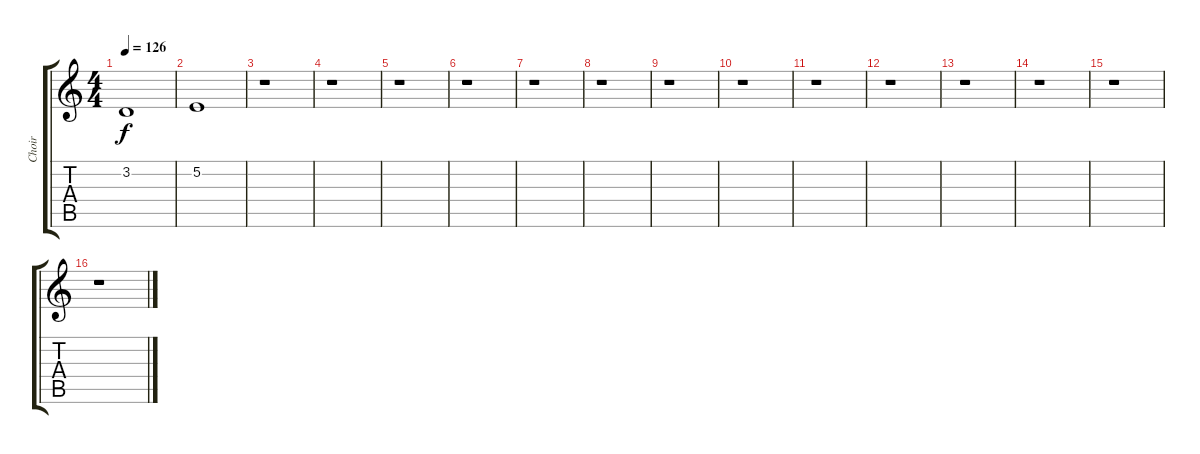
\track ("Choir" "Choir") {instrument choiraahs}
\staff {score tabs}
\tuning (E4 B3 G3 D3 A2 E2) {hide}
\ts (4 4)
\tempo 126
\clef g2
\ks c
3.2.1{dy f} |
5.2.1 |
r.1 |
r.1 |
r.1 |
r.1 |
r.1 |
r.1 |
r.1 |
r.1 |
r.1 |
r.1 |
r.1 |
r.1 |
r.1 |
r.1
